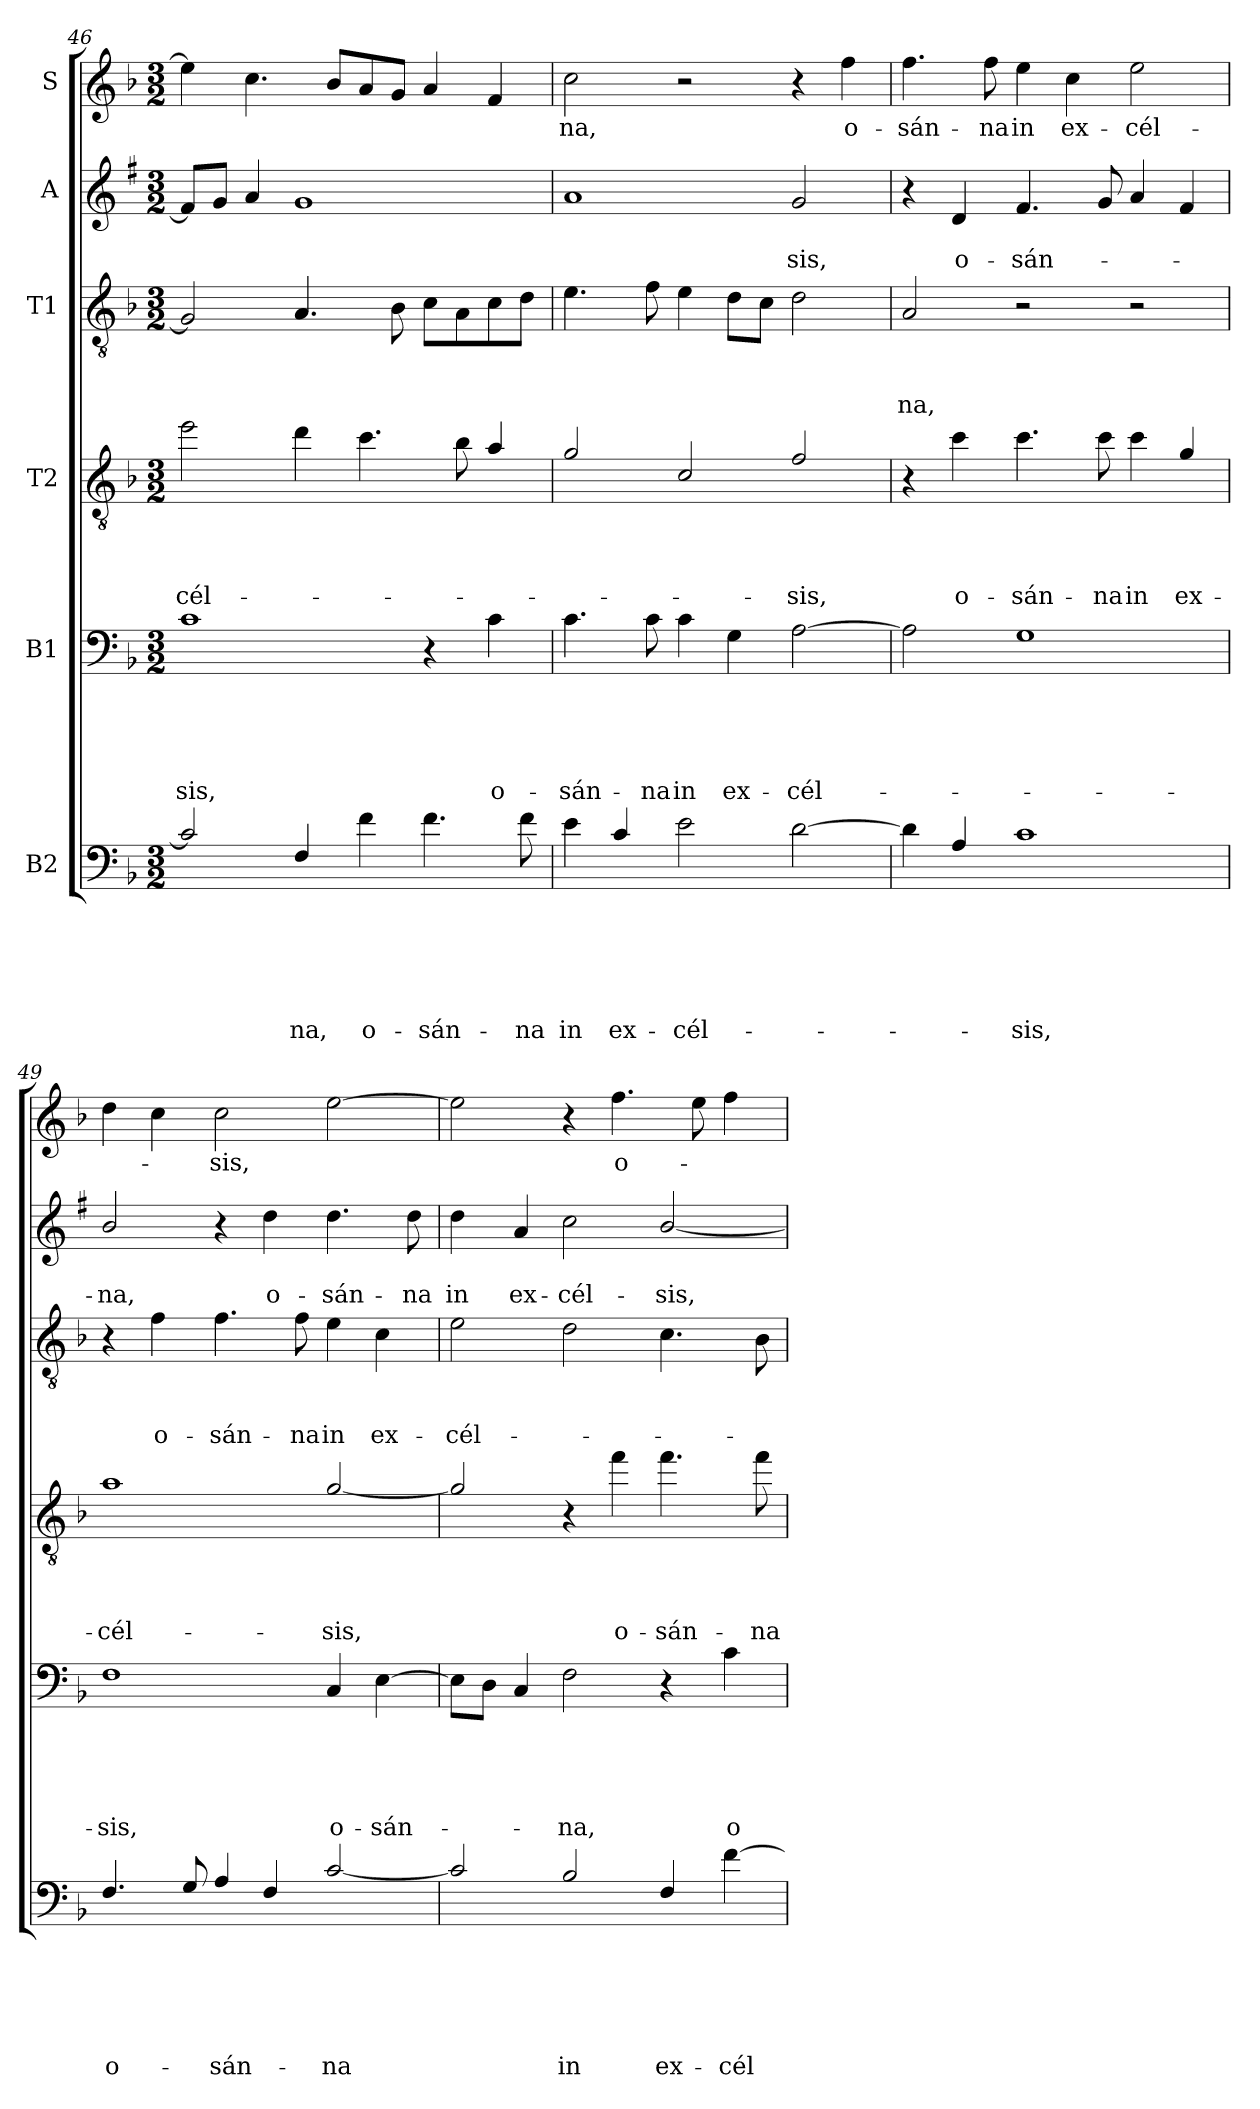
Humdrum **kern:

**kern	**text	**text	**text	**text	**text	**text	**kern	**text	**text	**text	**text	**text	**kern	**text	**text	**text	**text	**kern	**text	**text	**text	**kern	**text	**text	**kern	**text
*part6	*part6	*part6	*part6	*part6	*part6	*part6	*part5	*part5	*part5	*part5	*part5	*part5	*part4	*part4	*part4	*part4	*part4	*part3	*part3	*part3	*part3	*part2	*part2	*part2	*part1	*part1
*staff6	*staff6	*staff6	*staff6	*staff6	*staff6	*staff6	*staff5	*staff5	*staff5	*staff5	*staff5	*staff5	*staff4	*staff4	*staff4	*staff4	*staff4	*staff3	*staff3	*staff3	*staff3	*staff2	*staff2	*staff2	*staff1	*staff1
*I"B2	*	*	*	*	*	*	*I"B1	*	*	*	*	*	*I"T2	*	*	*	*	*I"T1	*	*	*	*I"A	*	*	*I"S	*
!!LO:PB:g=z
*clefF4	*	*	*	*	*	*	*clefF4	*	*	*	*	*	*clefGv2	*	*	*	*	*clefGv2	*	*	*	*clefG2	*	*	*clefG2	*
*ITrd7c12	*	*	*	*	*	*	*	*	*	*	*	*	*ITrd8c14	*	*	*	*	*	*	*	*	*ITrd1c2	*	*	*	*
*k[b-]	*	*	*	*	*	*	*k[b-]	*	*	*	*	*	*k[b-]	*	*	*	*	*k[b-]	*	*	*	*k[b-]	*	*	*k[b-]	*
*F:	*	*	*	*	*	*	*F:	*	*	*	*	*	*F:	*	*	*	*	*F:	*	*	*	*F:	*	*	*F:	*
*M3/2	*	*	*	*	*	*	*M3/2	*	*	*	*	*	*M3/2	*	*	*	*	*M3/2	*	*	*	*M3/2	*	*	*M3/2	*
=46	=46	=46	=46	=46	=46	=46	=46	=46	=46	=46	=46	=46	=46	=46	=46	=46	=46	=46	=46	=46	=46	=46	=46	=46	=46	=46
!	!	!	!	!	!	!	!	!	!	!	!	!LO:LY:b	!	!	!	!	!LO:LY:b	!	!	!	!	!	!	!	!	!
2C/]	.	.	.	.	.	.	1c	.	.	.	.	-sis,	2e\	.	.	.	-cél-	2G/]	.	.	.	8e/L]	.	.	4ee\]	.
.	.	.	.	.	.	.	.	.	.	.	.	.	.	.	.	.	.	.	.	.	.	8f/J	.	.	.	.
.	.	.	.	.	.	.	.	.	.	.	.	.	.	.	.	.	.	.	.	.	.	4g/	.	.	4.cc\	.
!	!	!	!	!	!	!LO:LY:b	!	!	!	!	!	!	!	!	!	!	!	!	!	!	!	!	!	!	!	!
4FF/	.	.	.	.	.	-na,	.	.	.	.	.	.	4d\	.	.	.	.	4.A/	.	.	.	1f	.	.	.	.
.	.	.	.	.	.	.	.	.	.	.	.	.	.	.	.	.	.	.	.	.	.	.	.	.	8b-/L	.
!	!	!	!	!	!	!LO:LY:b	!	!	!	!	!	!	!	!	!	!	!	!	!	!	!	!	!	!	!	!
4F\	.	.	.	.	.	o-	.	.	.	.	.	.	4.c\	.	.	.	.	.	.	.	.	.	.	.	8a/	.
.	.	.	.	.	.	.	.	.	.	.	.	.	.	.	.	.	.	8B-\	.	.	.	.	.	.	8g/J	.
!	!	!	!	!	!	!LO:LY:b	!	!	!	!	!	!	!	!	!	!	!	!	!	!	!	!	!	!	!	!
4.F\	.	.	.	.	.	-sán-	4r	.	.	.	.	.	.	.	.	.	.	8c\L	.	.	.	.	.	.	4a/	.
.	.	.	.	.	.	.	.	.	.	.	.	.	8B-\	.	.	.	.	8A\	.	.	.	.	.	.	.	.
!	!	!	!	!	!	!	!	!	!	!	!	!LO:LY:b	!	!	!	!	!	!	!	!	!	!	!	!	!	!
.	.	.	.	.	.	.	4c\	.	.	.	.	o-	4A/	.	.	.	.	8c\	.	.	.	.	.	.	4f/	.
!	!	!	!	!	!	!LO:LY:b	!	!	!	!	!	!	!	!	!	!	!	!	!	!	!	!	!	!	!	!
8F\	.	.	.	.	.	-na	.	.	.	.	.	.	.	.	.	.	.	8d\J	.	.	.	.	.	.	.	.
=47	=47	=47	=47	=47	=47	=47	=47	=47	=47	=47	=47	=47	=47	=47	=47	=47	=47	=47	=47	=47	=47	=47	=47	=47	=47	=47
!	!	!	!	!	!	!LO:LY:b	!	!	!	!	!	!LO:LY:b	!	!	!	!	!	!	!	!	!	!	!	!	!	!LO:LY:b
4E\	.	.	.	.	.	in	4.c\	.	.	.	.	-sán-	2G/	.	.	.	.	4.e\	.	.	.	1g	.	.	2cc\	-na,
!	!	!	!	!	!	!LO:LY:b	!	!	!	!	!	!	!	!	!	!	!	!	!	!	!	!	!	!	!	!
4C/	.	.	.	.	.	ex-	.	.	.	.	.	.	.	.	.	.	.	.	.	.	.	.	.	.	.	.
!	!	!	!	!	!	!	!	!	!	!	!	!LO:LY:b	!	!	!	!	!	!	!	!	!	!	!	!	!	!
.	.	.	.	.	.	.	8c\	.	.	.	.	-na	.	.	.	.	.	8f\	.	.	.	.	.	.	.	.
!	!	!	!	!	!	!LO:LY:b	!	!	!	!	!	!LO:LY:b	!	!	!	!	!	!	!	!	!	!	!	!	!	!
2E\	.	.	.	.	.	-cél-	4c\	.	.	.	.	in	2C/	.	.	.	.	4e\	.	.	.	.	.	.	2r	.
!	!	!	!	!	!	!	!	!	!	!	!	!LO:LY:b	!	!	!	!	!	!	!	!	!	!	!	!	!	!
.	.	.	.	.	.	.	4G\	.	.	.	.	ex-	.	.	.	.	.	8d\L	.	.	.	.	.	.	.	.
.	.	.	.	.	.	.	.	.	.	.	.	.	.	.	.	.	.	8c\J	.	.	.	.	.	.	.	.
!	!	!	!	!	!	!	!	!	!	!	!	!LO:LY:b	!	!	!	!	!LO:LY:b	!	!	!	!	!	!	!LO:LY:b	!	!
[2D\	.	.	.	.	.	.	[2A\	.	.	.	.	-cél-	2F/	.	.	.	-sis,	2d\	.	.	.	2f/	.	-sis,	4r	.
!	!	!	!	!	!	!	!	!	!	!	!	!	!	!	!	!	!	!	!	!	!	!	!	!	!	!LO:LY:b
.	.	.	.	.	.	.	.	.	.	.	.	.	.	.	.	.	.	.	.	.	.	.	.	.	4ff\	o-
=48	=48	=48	=48	=48	=48	=48	=48	=48	=48	=48	=48	=48	=48	=48	=48	=48	=48	=48	=48	=48	=48	=48	=48	=48	=48	=48
!	!	!	!	!	!	!	!	!	!	!	!	!	!	!	!	!	!	!	!	!	!LO:LY:b	!	!	!	!	!LO:LY:b
4D\]	.	.	.	.	.	.	2A\]	.	.	.	.	.	4r	.	.	.	.	2A/	.	.	-na,	4r	.	.	4.ff\	-sán-
!	!	!	!	!	!	!	!	!	!	!	!	!	!	!	!	!	!LO:LY:b	!	!	!	!	!	!	!LO:LY:b	!	!
4AA/	.	.	.	.	.	.	.	.	.	.	.	.	4c\	.	.	.	o-	.	.	.	.	4c/	.	o-	.	.
!	!	!	!	!	!	!	!	!	!	!	!	!	!	!	!	!	!	!	!	!	!	!	!	!	!	!LO:LY:b
.	.	.	.	.	.	.	.	.	.	.	.	.	.	.	.	.	.	.	.	.	.	.	.	.	8ff\	-na
!	!	!	!	!	!	!LO:LY:b	!	!	!	!	!	!	!	!	!	!	!LO:LY:b	!	!	!	!	!	!	!LO:LY:b	!	!LO:LY:b
1C	.	.	.	.	.	-sis,	1G	.	.	.	.	.	4.c\	.	.	.	-sán-	2r	.	.	.	4.e/	.	-sán-	4ee\	in
!	!	!	!	!	!	!	!	!	!	!	!	!	!	!	!	!	!	!	!	!	!	!	!	!	!	!LO:LY:b
.	.	.	.	.	.	.	.	.	.	.	.	.	.	.	.	.	.	.	.	.	.	.	.	.	4cc\	ex-
!	!	!	!	!	!	!	!	!	!	!	!	!	!	!	!	!	!LO:LY:b	!	!	!	!	!	!	!	!	!
.	.	.	.	.	.	.	.	.	.	.	.	.	8c\	.	.	.	-na	.	.	.	.	8f/	.	.	.	.
!	!	!	!	!	!	!	!	!	!	!	!	!	!	!	!	!	!LO:LY:b	!	!	!	!	!	!	!	!	!LO:LY:b
.	.	.	.	.	.	.	.	.	.	.	.	.	4c\	.	.	.	in	2r	.	.	.	4g/	.	.	2ee\	-cél-
!	!	!	!	!	!	!	!	!	!	!	!	!	!	!	!	!	!LO:LY:b	!	!	!	!	!	!	!	!	!
.	.	.	.	.	.	.	.	.	.	.	.	.	4G/	.	.	.	ex-	.	.	.	.	4e/	.	.	.	.
!!LO:PB:g=z
=49	=49	=49	=49	=49	=49	=49	=49	=49	=49	=49	=49	=49	=49	=49	=49	=49	=49	=49	=49	=49	=49	=49	=49	=49	=49	=49
!	!	!	!	!	!	!LO:LY:b	!	!	!	!	!	!LO:LY:b	!	!	!	!	!LO:LY:b	!	!	!	!	!	!	!LO:LY:b	!	!
4.FF/	.	.	.	.	.	o-	1F	.	.	.	.	-sis,	1A	.	.	.	-cél-	4r	.	.	.	2a/	.	-na,	4dd\	.
!	!	!	!	!	!	!	!	!	!	!	!	!	!	!	!	!	!	!	!	!	!LO:LY:b	!	!	!	!	!
.	.	.	.	.	.	.	.	.	.	.	.	.	.	.	.	.	.	4f\	.	.	o-	.	.	.	4cc\	.
8GG/	.	.	.	.	.	.	.	.	.	.	.	.	.	.	.	.	.	.	.	.	.	.	.	.	.	.
!	!	!	!	!	!	!LO:LY:b	!	!	!	!	!	!	!	!	!	!	!	!	!	!	!LO:LY:b	!	!	!	!	!LO:LY:b
4AA/	.	.	.	.	.	-sán-	.	.	.	.	.	.	.	.	.	.	.	4.f\	.	.	-sán-	4r	.	.	2cc\	-sis,
!	!	!	!	!	!	!	!	!	!	!	!	!	!	!	!	!	!	!	!	!	!	!	!	!LO:LY:b	!	!
4FF/	.	.	.	.	.	.	.	.	.	.	.	.	.	.	.	.	.	.	.	.	.	4cc\	.	o-	.	.
!	!	!	!	!	!	!	!	!	!	!	!	!	!	!	!	!	!	!	!	!	!LO:LY:b	!	!	!	!	!
.	.	.	.	.	.	.	.	.	.	.	.	.	.	.	.	.	.	8f\	.	.	-na	.	.	.	.	.
!	!	!	!	!	!	!LO:LY:b	!	!	!	!	!	!LO:LY:b	!	!	!	!	!LO:LY:b	!	!	!	!LO:LY:b	!	!	!LO:LY:b	!	!
[2C/	.	.	.	.	.	-na	4C/	.	.	.	.	o-	[2G/	.	.	.	-sis,	4e\	.	.	in	4.cc\	.	-sán-	[2ee\	.
!	!	!	!	!	!	!	!	!	!	!	!	!LO:LY:b	!	!	!	!	!	!	!	!	!LO:LY:b	!	!	!	!	!
.	.	.	.	.	.	.	[4E\	.	.	.	.	-sán-	.	.	.	.	.	4c\	.	.	ex-	.	.	.	.	.
!	!	!	!	!	!	!	!	!	!	!	!	!	!	!	!	!	!	!	!	!	!	!	!	!LO:LY:b	!	!
.	.	.	.	.	.	.	.	.	.	.	.	.	.	.	.	.	.	.	.	.	.	8cc\	.	-na	.	.
=50	=50	=50	=50	=50	=50	=50	=50	=50	=50	=50	=50	=50	=50	=50	=50	=50	=50	=50	=50	=50	=50	=50	=50	=50	=50	=50
!	!	!	!	!	!	!	!	!	!	!	!	!	!	!	!	!	!	!	!	!	!LO:LY:b	!	!	!LO:LY:b	!	!
2C/]	.	.	.	.	.	.	8E\L]	.	.	.	.	.	2G/]	.	.	.	.	2e\	.	.	-cél-	4cc\	.	in	2ee\]	.
.	.	.	.	.	.	.	8D\J	.	.	.	.	.	.	.	.	.	.	.	.	.	.	.	.	.	.	.
!	!	!	!	!	!	!	!	!	!	!	!	!	!	!	!	!	!	!	!	!	!	!	!	!LO:LY:b	!	!
.	.	.	.	.	.	.	4C/	.	.	.	.	.	.	.	.	.	.	.	.	.	.	4g/	.	ex-	.	.
!	!	!	!	!	!	!LO:LY:b	!	!	!	!	!	!LO:LY:b	!	!	!	!	!	!	!	!	!	!	!	!LO:LY:b	!	!
2BB-/	.	.	.	.	.	in	2F\	.	.	.	.	-na,	4r	.	.	.	.	2d\	.	.	.	2b-\	.	-cél-	4r	.
!	!	!	!	!	!	!	!	!	!	!	!	!	!	!	!	!	!LO:LY:b	!	!	!	!	!	!	!	!	!LO:LY:b
.	.	.	.	.	.	.	.	.	.	.	.	.	4f\	.	.	.	o-	.	.	.	.	.	.	.	4.ff\	o-
!	!	!	!	!	!	!LO:LY:b	!	!	!	!	!	!	!	!	!	!	!LO:LY:b	!	!	!	!	!	!	!LO:LY:b	!	!
4FF/	.	.	.	.	.	ex-	4r	.	.	.	.	.	4.f\	.	.	.	-sán-	4.c\	.	.	.	[2a/	.	-sis,	.	.
.	.	.	.	.	.	.	.	.	.	.	.	.	.	.	.	.	.	.	.	.	.	.	.	.	8ee\	.
!	!	!	!	!	!	!LO:LY:b	!	!	!	!	!	!LO:LY:b	!	!	!	!	!	!	!	!	!	!	!	!	!	!
[4F\	.	.	.	.	.	-cél-	4c\	.	.	.	.	o-	.	.	.	.	.	.	.	.	.	.	.	.	4ff\	.
!	!	!	!	!	!	!	!	!	!	!	!	!	!	!	!	!	!LO:LY:b	!	!	!	!	!	!	!	!	!
.	.	.	.	.	.	.	.	.	.	.	.	.	8f\	.	.	.	-na	8B-\	.	.	.	.	.	.	.	.
=	=	=	=	=	=	=	=	=	=	=	=	=	=	=	=	=	=	=	=	=	=	=	=	=	=	=
*-	*-	*-	*-	*-	*-	*-	*-	*-	*-	*-	*-	*-	*-	*-	*-	*-	*-	*-	*-	*-	*-	*-	*-	*-	*-	*-
